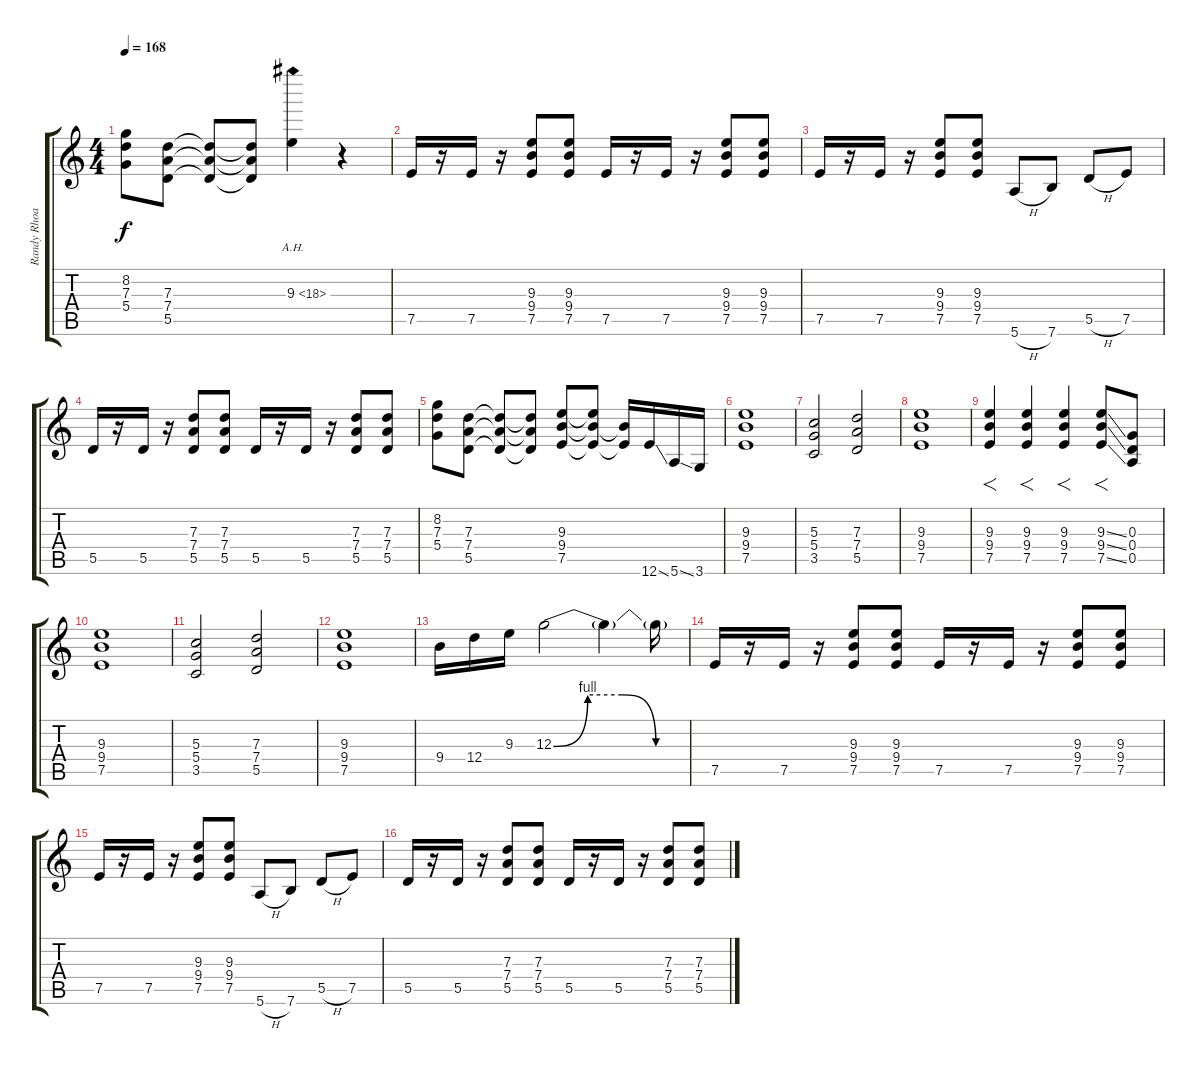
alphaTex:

\track ("Randy Rhoads" "Randy Rhoa") {instrument distortionguitar}
\staff {score tabs}
\tuning (E4 B3 G3 D3 A2 E2) {hide}
\ts (4 4)
\tempo 168
\clef g2
\ks c
(8.2 7.3 5.4).8{dy f} (7.3 7.4 5.5).8 (7.3{t} 7.4{t} 5.5{t}).8 (7.3{t} 7.4{t} 5.5{t}).8 9.3{ah 9}.4 r.4 |
7.5.16 r.16 7.5.16 r.16 (9.3 9.4 7.5).8 (9.3 9.4 7.5).8 7.5.16 r.16 7.5.16 r.16 (9.3 9.4 7.5).8 (9.3 9.4 7.5).8 |
7.5.16 r.16 7.5.16 r.16 (9.3 9.4 7.5).8 (9.3 9.4 7.5).8 5.6{h}.8 7.6.8 5.5{h}.8 7.5.8 |
5.5.16 r.16 5.5.16 r.16 (7.3 7.4 5.5).8 (7.3 7.4 5.5).8 5.5.16 r.16 5.5.16 r.16 (7.3 7.4 5.5).8 (7.3 7.4 5.5).8 |
(8.2 7.3 5.4).8 (7.3 7.4 5.5).8 (7.3{t} 7.4{t} 5.5{t}).8 (7.3{t} 7.4{t} 5.5{t}).8 (9.3 9.4 7.5).8 (9.3{t} 9.4{t} 7.5{t}).8 (9.4{t} 7.5{t}).16 12.6{ss}.16 5.6{ss}.16 3.6.16 |
(9.3 9.4 7.5).1 |
(5.3 5.4 3.5).2 (7.3 7.4 5.5).2 |
(9.3 9.4 7.5).1 |
(9.3 9.4 7.5).4{f} (9.3 9.4 7.5).4{f} (9.3 9.4 7.5).4{f} (9.3{ss} 9.4{ss} 7.5{ss}).8{f} (0.3 0.4 0.5).8 |
(9.3 9.4 7.5).1 |
(5.3 5.4 3.5).2 (7.3 7.4 5.5).2 |
(9.3 9.4 7.5).1 |
9.4.16 12.4.16 9.3.16 12.3{be (custom 0 0 15 4 30 4 45 0 60 0)}.2 12.3{t}.4 12.3{t}.16 |
7.5.16 r.16 7.5.16 r.16 (9.3 9.4 7.5).8 (9.3 9.4 7.5).8 7.5.16 r.16 7.5.16 r.16 (9.3 9.4 7.5).8 (9.3 9.4 7.5).8 |
7.5.16 r.16 7.5.16 r.16 (9.3 9.4 7.5).8 (9.3 9.4 7.5).8 5.6{h}.8 7.6.8 5.5{h}.8 7.5.8 |
5.5.16 r.16 5.5.16 r.16 (7.3 7.4 5.5).8 (7.3 7.4 5.5).8 5.5.16 r.16 5.5.16 r.16 (7.3 7.4 5.5).8 (7.3 7.4 5.5).8
